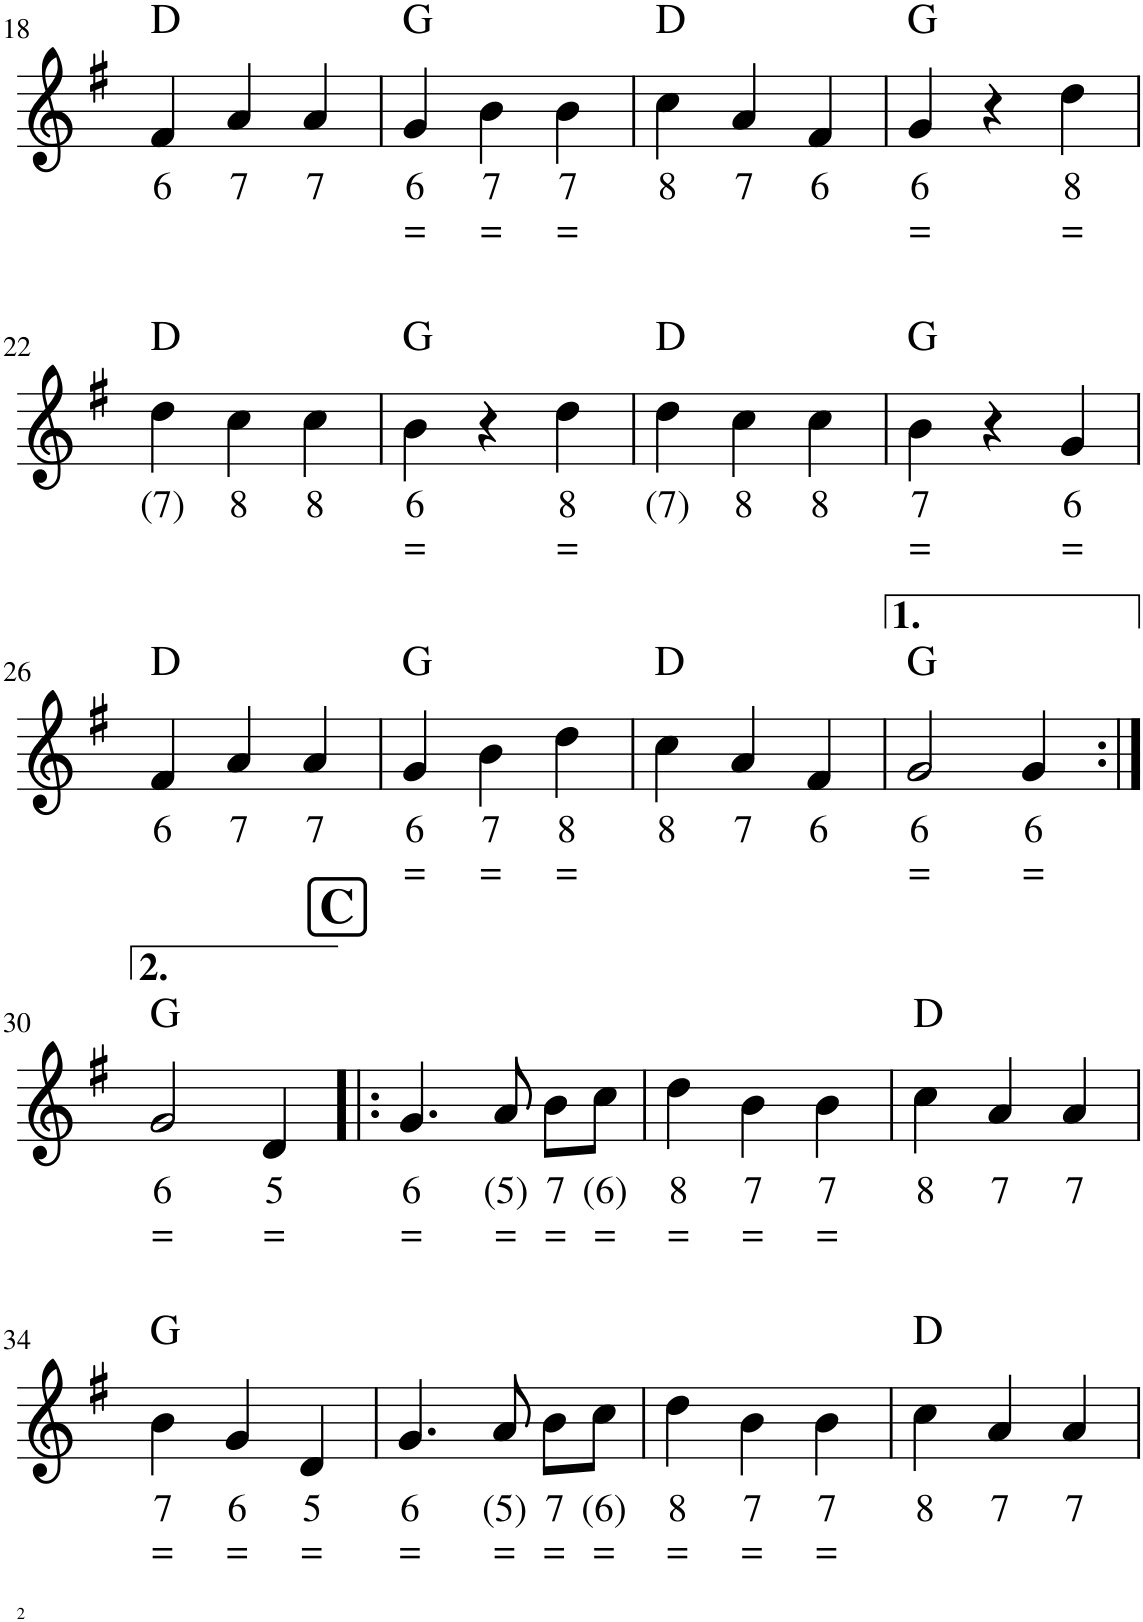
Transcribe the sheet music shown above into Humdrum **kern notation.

**kern	**kern	**text	**text	**harte
*part2	*part1	*part1	*part1	*part1
*staff2	*staff1	*staff1	*staff1	*
*I"Stem	*I"Stem	*	*	*
!!LO:PB:g=z
*clefG2	*clefG2	*	*	*
*k[f#]	*k[f#]	*	*	*
*M3/4	*M3/4	*	*	*
=18	=18	=18	=18	=18
!	!	!LO:LY:b	!	!
4F#	4f#/	6	.	D:maj
!	!	!LO:LY:b	!	!
4A	4a/	7	.	.
!	!	!LO:LY:b	!	!
4A	4a/	7	.	.
=19	=19	=19	=19	=19
!	!	!LO:LY:b	!LO:LY:b	!
4G	4g/	6	=	G:maj
!	!	!LO:LY:b	!LO:LY:b	!
4B	4b\	7	=	.
!	!	!LO:LY:b	!LO:LY:b	!
4B	4b\	7	=	.
=20	=20	=20	=20	=20
!	!	!LO:LY:b	!	!
4c	4cc\	8	.	D:maj
!	!	!LO:LY:b	!	!
4A	4a/	7	.	.
!	!	!LO:LY:b	!	!
4F#	4f#/	6	.	.
=21	=21	=21	=21	=21
!	!	!LO:LY:b	!LO:LY:b	!
4G	4g/	6	=	G:maj
4r	4r	.	.	.
!	!	!LO:LY:b	!LO:LY:b	!
4d	4dd\	8	=	.
!!LO:LB:g=z
=22	=22	=22	=22	=22
!	!	!LO:LY:b	!	!
4d	4dd\	(7)	.	D:maj
!	!	!LO:LY:b	!	!
4c	4cc\	8	.	.
!	!	!LO:LY:b	!	!
4c	4cc\	8	.	.
=23	=23	=23	=23	=23
!	!	!LO:LY:b	!LO:LY:b	!
4B	4b\	6	=	G:maj
4r	4r	.	.	.
!	!	!LO:LY:b	!LO:LY:b	!
4d	4dd\	8	=	.
=24	=24	=24	=24	=24
!	!	!LO:LY:b	!	!
4d	4dd\	(7)	.	D:maj
!	!	!LO:LY:b	!	!
4c	4cc\	8	.	.
!	!	!LO:LY:b	!	!
4c	4cc\	8	.	.
=25	=25	=25	=25	=25
!	!	!LO:LY:b	!LO:LY:b	!
4B	4b\	7	=	G:maj
4r	4r	.	.	.
!	!	!LO:LY:b	!LO:LY:b	!
4G	4g/	6	=	.
!!LO:LB:g=z
=26	=26	=26	=26	=26
!	!	!LO:LY:b	!	!
4F#	4f#/	6	.	D:maj
!	!	!LO:LY:b	!	!
4A	4a/	7	.	.
!	!	!LO:LY:b	!	!
4A	4a/	7	.	.
=27	=27	=27	=27	=27
!	!	!LO:LY:b	!LO:LY:b	!
4G	4g/	6	=	G:maj
!	!	!LO:LY:b	!LO:LY:b	!
4B	4b\	7	=	.
!	!	!LO:LY:b	!LO:LY:b	!
4d	4dd\	8	=	.
=28	=28	=28	=28	=28
!	!	!LO:LY:b	!	!
4c	4cc\	8	.	D:maj
!	!	!LO:LY:b	!	!
4A	4a/	7	.	.
!	!	!LO:LY:b	!	!
4F#	4f#/	6	.	.
=29	=29	=29	=29	=29
!	!	!LO:LY:b	!LO:LY:b	!
2G	2g/	6	=	G:maj
!	!	!LO:LY:b	!LO:LY:b	!
4G	4g/	6	=	.
!!LO:LB:g=z
=30:|!	=30:|!	=30:|!	=30:|!	=30:|!
!	!	!LO:LY:b	!LO:LY:b	!
2G	2g/	6	=	G:maj
!	!	!LO:LY:b	!LO:LY:b	!
4D	4d/	5	=	.
!!LO:REH:place=s1:a:B:cj:fs=14:t=C
=31!|:	=31!|:	=31!|:	=31!|:	=31!|:
!	!	!LO:LY:b	!LO:LY:b	!
4.G	4.g/	6	=	.
!	!	!LO:LY:b	!LO:LY:b	!
8A	8a/	(5)	=	.
!	!	!LO:LY:b	!LO:LY:b	!
8B/L	8b\L	7	=	.
!	!	!LO:LY:b	!LO:LY:b	!
8c/J	8cc\J	(6)	=	.
=32	=32	=32	=32	=32
!	!	!LO:LY:b	!LO:LY:b	!
4d	4dd\	8	=	.
!	!	!LO:LY:b	!LO:LY:b	!
4B	4b\	7	=	.
!	!	!LO:LY:b	!LO:LY:b	!
4B	4b\	7	=	.
=33	=33	=33	=33	=33
!	!	!LO:LY:b	!	!
4c	4cc\	8	.	D:maj
!	!	!LO:LY:b	!	!
4A	4a/	7	.	.
!	!	!LO:LY:b	!	!
4A	4a/	7	.	.
!!LO:LB:g=z
=34	=34	=34	=34	=34
!	!	!LO:LY:b	!LO:LY:b	!
4B	4b\	7	=	G:maj
!	!	!LO:LY:b	!LO:LY:b	!
4G	4g/	6	=	.
!	!	!LO:LY:b	!LO:LY:b	!
4D	4d/	5	=	.
=35	=35	=35	=35	=35
!	!	!LO:LY:b	!LO:LY:b	!
4.G	4.g/	6	=	.
!	!	!LO:LY:b	!LO:LY:b	!
8A	8a/	(5)	=	.
!	!	!LO:LY:b	!LO:LY:b	!
8B/L	8b\L	7	=	.
!	!	!LO:LY:b	!LO:LY:b	!
8c/J	8cc\J	(6)	=	.
=36	=36	=36	=36	=36
!	!	!LO:LY:b	!LO:LY:b	!
4d	4dd\	8	=	.
!	!	!LO:LY:b	!LO:LY:b	!
4B	4b\	7	=	.
!	!	!LO:LY:b	!LO:LY:b	!
4B	4b\	7	=	.
=37	=37	=37	=37	=37
!	!	!LO:LY:b	!	!
4c	4cc\	8	.	D:maj
!	!	!LO:LY:b	!	!
4A	4a/	7	.	.
!	!	!LO:LY:b	!	!
4A	4a/	7	.	.
=	=	=	=	=
*-	*-	*-	*-	*-
